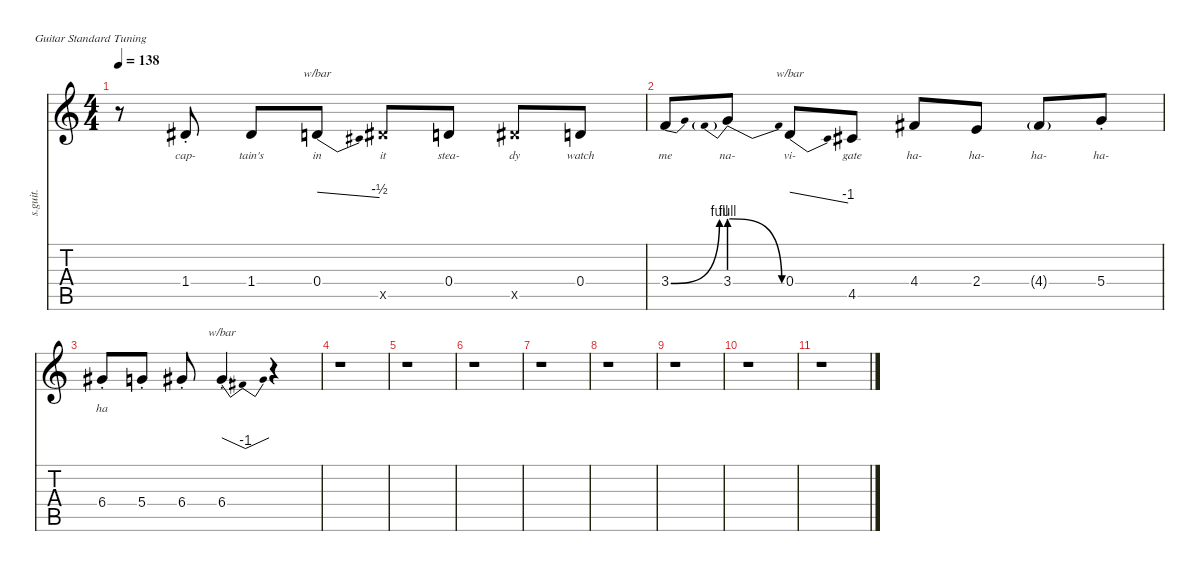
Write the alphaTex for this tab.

\defaultSystemsLayout 4
\hideDynamics
\bracketExtendMode nobrackets
\track ("Kelvin Mercer | Verse 2-3 Vocals (Special Guest)" "s.guit.") {instrument trombone}
\staff {score tabs}
\tuning (E4 B3 G3 D3 A2 E2)
\displaytranspose 12
\ts (4 4)
\tempo 138
\clef g2
\ks c
r.8{dy mf} 1.4{st acc #}.8{lyrics (0 "cap-") lyrics (1 "") lyrics (2 "") lyrics (3 "") lyrics (4 "")} 1.4{acc #}.8{lyrics (0 "tain's") lyrics (1 "") lyrics (2 "") lyrics (3 "") lyrics (4 "")} 0.4.8{tbe (dive default 0 0 60 -2) lyrics (0 "in") lyrics (1 "") lyrics (2 "") lyrics (3 "") lyrics (4 "")} 6.5{x acc #}.8{lyrics (0 "it") lyrics (1 "") lyrics (2 "") lyrics (3 "") lyrics (4 "")} 0.4.8{lyrics (0 "stea-") lyrics (1 "") lyrics (2 "") lyrics (3 "") lyrics (4 "")} 6.5{x acc #}.8{lyrics (0 "dy") lyrics (1 "") lyrics (2 "") lyrics (3 "") lyrics (4 "")} 0.4.8{lyrics (0 "watch") lyrics (1 "") lyrics (2 "") lyrics (3 "") lyrics (4 "")} |
3.4{be (bend 0 0 60 4)}.8{lyrics (0 "me") lyrics (1 "") lyrics (2 "") lyrics (3 "") lyrics (4 "")} 3.4{be (prebendrelease 0 4 60 0)}.8{lyrics (0 "na-") lyrics (1 "") lyrics (2 "") lyrics (3 "") lyrics (4 "")} 0.4.8{tbe (dive default 0 0 60 -4) lyrics (0 "vi-") lyrics (1 "") lyrics (2 "") lyrics (3 "") lyrics (4 "")} 4.5{acc #}.8{lyrics (0 "gate") lyrics (1 "") lyrics (2 "") lyrics (3 "") lyrics (4 "")} 4.4{acc #}.8{lyrics (0 "ha-") lyrics (1 "") lyrics (2 "") lyrics (3 "") lyrics (4 "")} 2.4.8{lyrics (0 "ha-") lyrics (1 "") lyrics (2 "") lyrics (3 "") lyrics (4 "")} 4.4{g acc #}.8{lyrics (0 "ha-") lyrics (1 "") lyrics (2 "") lyrics (3 "") lyrics (4 "")} 5.4{st}.8{lyrics (0 "ha-") lyrics (1 "") lyrics (2 "") lyrics (3 "") lyrics (4 "")} |
6.4{st acc #}.8{lyrics (0 "ha") lyrics (1 "") lyrics (2 "") lyrics (3 "") lyrics (4 "")} 5.4{st}.8 6.4{st acc #}.8 6.4{st acc #}.4{d tbe (dip default 0 0 4.8 -4 10.2 0)} r.4 |
r.1 |
r.1 |
r.1 |
r.1 |
r.1 |
r.1 |
r.1 |
r.1
